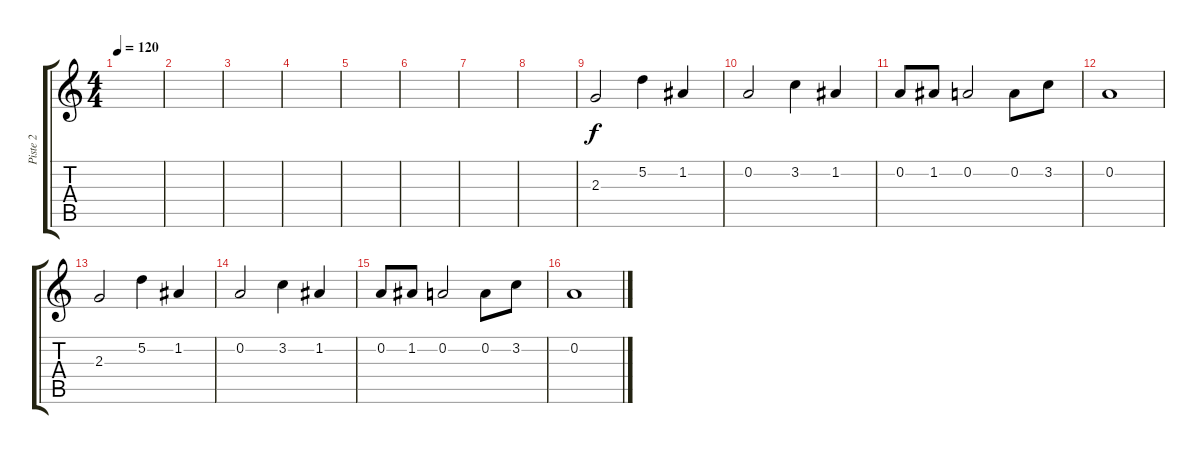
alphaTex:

\track ("Piste 2" "Piste 2") {instrument distortionguitar}
\staff {score tabs}
\tuning (D4 A3 F3 C3 G2 D2) {hide}
\ts (4 4)
\tempo 120
\clef g2
\ks c
|
|
|
|
|
|
|
|
2.3.2 5.2.4 1.2.4 |
0.2.2 3.2.4 1.2.4 |
0.2.8 1.2.8 0.2.2 0.2.8 3.2.8 |
0.2.1 |
2.3.2 5.2.4 1.2.4 |
0.2.2 3.2.4 1.2.4 |
0.2.8 1.2.8 0.2.2 0.2.8 3.2.8 |
0.2.1
